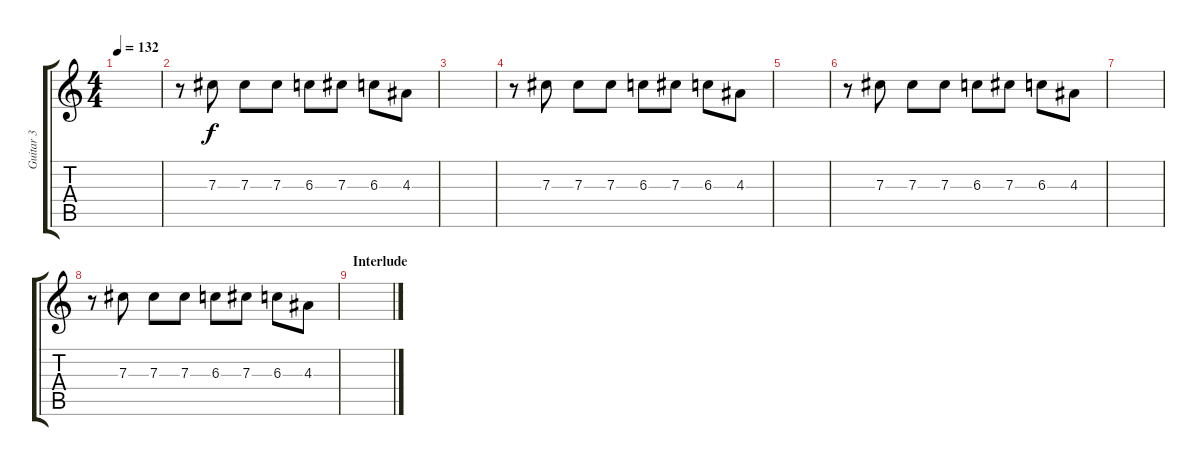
\track ("Guitar 3" "Guitar 3") {instrument overdrivenguitar}
\staff {score tabs}
\tuning (Eb4 Bb3 Gb3 Db3 Ab2 Eb2) {hide}
\ts (4 4)
\tempo 132
\clef g2
\ks c
|
r.8 7.3.8 7.3.8 7.3.8 6.3.8 7.3.8 6.3.8 4.3.8 |
|
r.8 7.3.8 7.3.8 7.3.8 6.3.8 7.3.8 6.3.8 4.3.8 |
|
r.8 7.3.8 7.3.8 7.3.8 6.3.8 7.3.8 6.3.8 4.3.8 |
|
r.8 7.3.8 7.3.8 7.3.8 6.3.8 7.3.8 6.3.8 4.3.8 |
\section ("" "Interlude")
